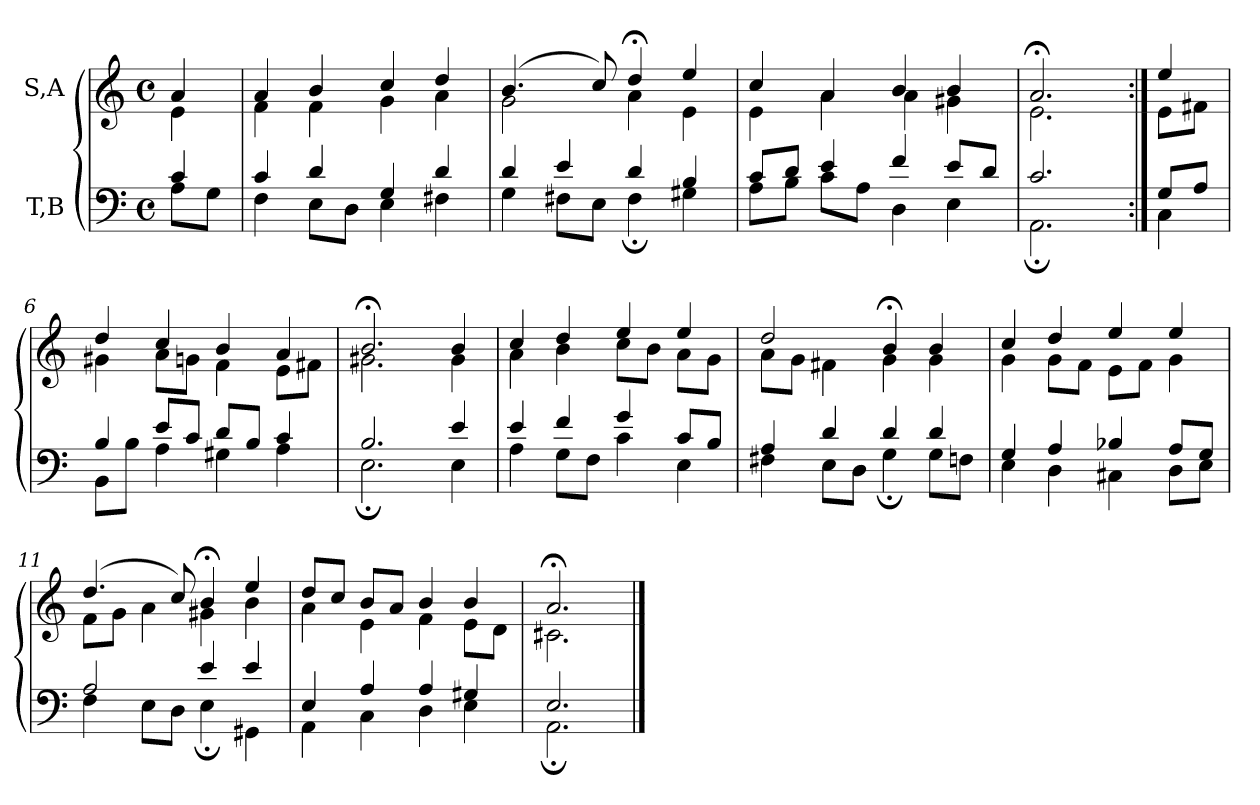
**kern	**kern
*part2	*part1
*staff2	*staff1
*I"T,B	*I"S,A
*clefF4	*clefG2
*k[]	*k[]
*M4/4	*M4/4
*met(c)	*met(c)
=	=
*^	*^
4c	8AL	4a	4e
.	8GJ	.	.
=1	=1	=1	=1
4c	4F	4a	4f
4d	8EL	4b	4f
.	8DJ	.	.
4G	4E	4cc	4g
4d	4F#X	4dd	4a
=2	=2	=2	=2
4d	4G	(>4.b	2g
4e	8F#XL	.	.
.	8EJ	8cc)	.
4d	4F#;	4dd;<	4a
4B	4G#X	4ee	4e
=3	=3	=3	=3
8cL	8AL	4cc	4e
8dJ	8BJ	.	.
4e	8cL	4a	4a
.	8AJ	.	.
4f	4D	4b	4a
8eL	4E	4b	4g#X
8dJ	.	.	.
=1432	=1432	=1432	=1432
2.c	2.AA;	2.a;<	2.e
=1433:|!	=1433:|!	=1433:|!	=1433:|!
8GL	4C	4ee	8eL
8AJ	.	.	8f#XJ
=6	=6	=6	=6
4B	8BBL	4dd	4g#X
.	8BJ	.	.
8eL	4A	4cc	8aL
8cJ	.	.	8gnJ
8dL	4G#X	4b	4f
8BJ	.	.	.
4c	4A	4a	8eL
.	.	.	8f#XJ
=7	=7	=7	=7
2.B	2.E;	2.b;<	2.g#X
4e	4E	4b	4g#
=8	=8	=8	=8
4e	4A	4cc	4a
4f	8GL	4dd	4b
.	8FJ	.	.
4g	4c	4ee	8ccL
.	.	.	8bJ
8cL	4E	4ee	8aL
8BJ	.	.	8gJ
=9	=9	=9	=9
4A	4F#X	2dd	8aL
.	.	.	8gJ
4d	8EL	.	4f#X
.	8DJ	.	.
4d	4G;	4b;<	4g
4d	8GL	4b	4g
.	8FnJ	.	.
=10	=10	=10	=10
4G	4E	4cc	4g
4A	4D	4dd	8gL
.	.	.	8fJ
4B-X	4C#X	4ee	8eL
.	.	.	8fJ
8AL	8DL	4ee	4g
8GJ	8EJ	.	.
=11	=11	=11	=11
2A	4F	(>4.dd	8fL
.	.	.	8gJ
.	8EL	.	4a
.	8DJ	8cc)	.
4e	4E;	4b;<	4g#X
4e	4GG#X	4ee	4b
=12	=12	=12	=12
4E	4AA	8ddL	4a
.	.	8ccJ	.
4A	4C	8bL	4e
.	.	8aJ	.
4A	4D	4b	4f
4G#X	4E	4b	8eL
.	.	.	8dJ
=1441	=1441	=1441	=1441
2.E	2.AA;	2.a;<	2.c#X
*v	*v	*	*
*	*v	*v
==	==
*-	*-
